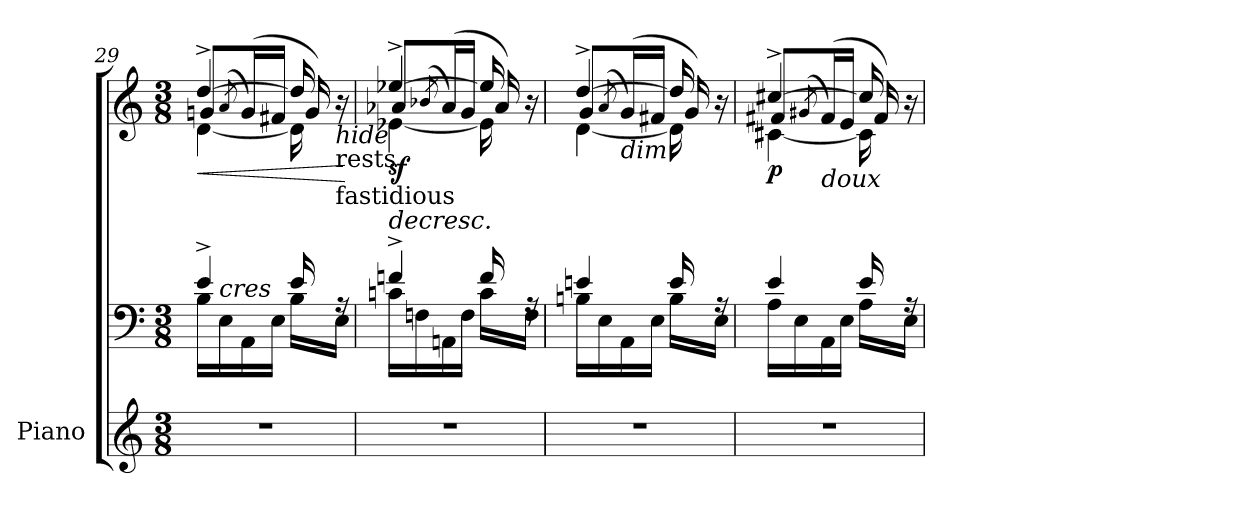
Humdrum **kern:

**kern	**kern	**kern	**dynam
*part1	*part1	*part1	*part1
*staff3	*staff2	*staff1	*staff1/2/3
*I"Piano	*	*	*
*I'Pno.	*	*	*
!!LO:LB:g=z
*clefG2	*clefF4	*clefG2	*
*k[]	*k[]	*k[]	*
*M3/8	*M3/8	*M3/8	*
=29	=29	=29	=29
*	*^	*	*
!	!	!	!LO:TX:a:i:t=bien enveloppé et doux	!
!	!	!	!	!LO:HP:b
!	!	!	!	!LO:HP:n=1:b
*	*	*	*^	*
*	*	*	*	*^	*
!	!	!	!	!	!	!LO:DY:n=1:b=2
!	!	!	!	!	!	!LO:DY:n=2:b
4.r	4e^/	16B\LL	[4dd^/	[4d\	8gn/L	< > sf sf
!	!	!LO:TX:a:i:t=cres	!	!	!	!
.	.	16E\	.	.	.	.
.	.	.	.	.	(<8qa/	.
.	.	16AA\	.	.	(<16g/L)	.
.	.	16E\JJ	.	.	16f#X/JJ	.
.	16e/	16B\LL	16dd/]	16d\]	16g/)	.
!	!	!	!LO:TX:b:i:t=hide	!	!	!
!	!	!	!LO:TX:b:t=fastidious	!	!	!
!	!	!	!LO:TX:b:t=rests	!	!	!
.	16rA	16E\JJ	16r	16ryy	16ryy	]
*	*v	*v	*	*	*	*
*	*	*v	*v	*v	*
.	.	.	[
=30	=30	=30	=30
*	*^	*	*
!	!	!	!	!LO:HP:b
*	*	*	*^	*
*	*	*	*	*^	*
!	!	!	!	!	!	!LO:DY:n=1:b
4.r	4fn^/	16cn\LL	[4ee-X^/	[4e-X\	8a-X/L	> sf
.	.	16Fn\	.	.	.	.
.	.	.	.	.	(<8qb-X/	.
.	.	16AAn\	.	.	(<16a-/L)	.
.	.	16F\JJ	.	.	16g/JJ	.
.	16f/	16c\LL	16ee-/]	16e-\]	16a-/)	.
.	16rA	16F\JJ	16r	16ryy	16ryy	.
=31	=31	=31	=31	=31	=31	=31
4.r	4en/	16Bn\LL	[4dd^/	[4d\	8g/L	.
.	.	16E\	.	.	.	.
.	.	.	.	.	(<8qa/	.
!	!	!	!	!	!LO:TX:b:i:t=dim	!
.	.	16AA\	.	.	(<16g/L)	.
.	.	16E\JJ	.	.	16f#X/JJ	.
.	16e/	16B\LL	16dd/]	16d\]	16g/)	.
.	16rA	16E\JJ	16r	16ryy	16ryy	.
=32	=32	=32	=32	=32	=32	=32
!	!	!	!	!	!	!LO:DY:b
4.r	4e/	16A\LL	[4cc#X^/	[4c#X\	8f#X/L	p
.	.	16E\	.	.	.	.
.	.	.	.	.	(<8qg#X/	.
!	!	!	!	!	!LO:TX:b:i:t=doux	!
.	.	16AA\	.	.	(<16f#/L)	.
.	.	16E\JJ	.	.	16e/JJ	.
.	16e/	16A\LL	16cc#/]	16c#\]	16f#/)	.
.	16rA	16E\JJ	16r	16ryy	16ryy	]
*	*v	*v	*	*	*	*
*	*	*v	*v	*v	*
=	=	=	=
*-	*-	*-	*-
